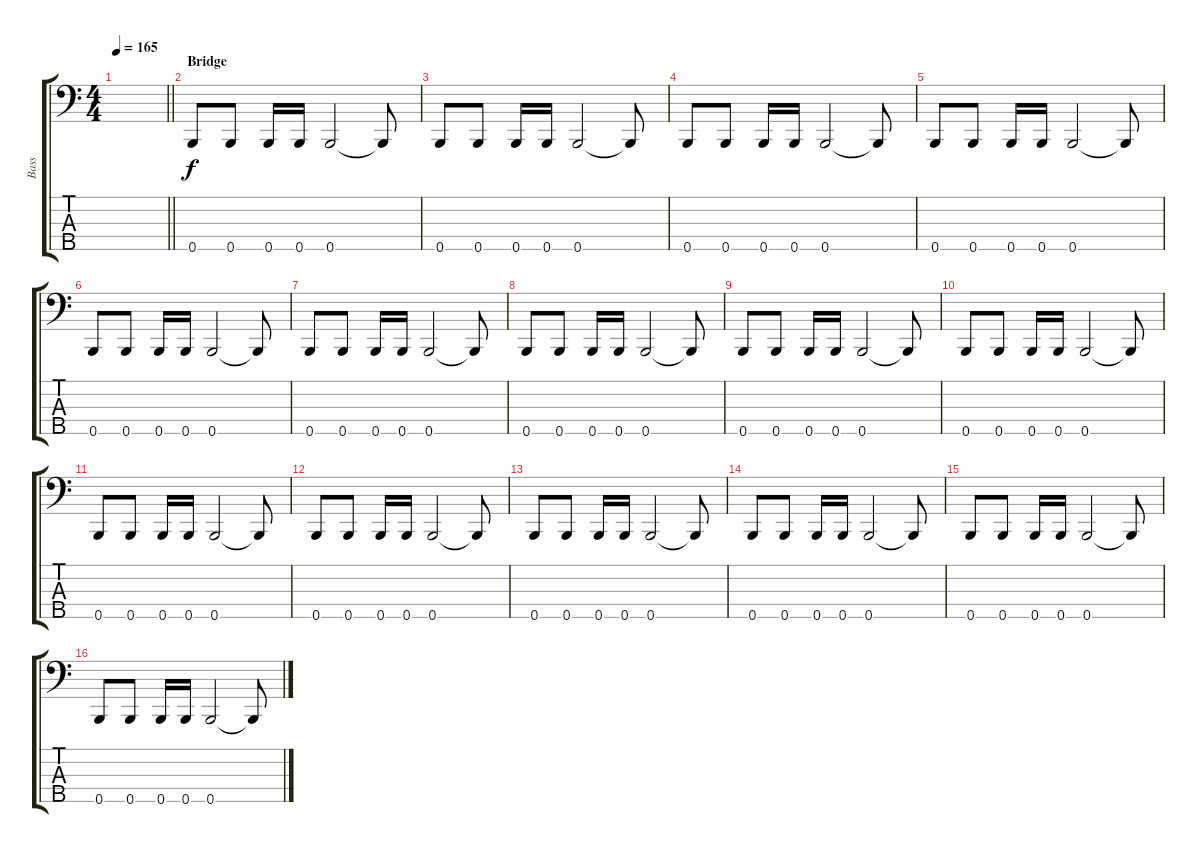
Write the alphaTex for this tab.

\track ("Bass" "Bass") {instrument electricbassfinger}
\staff {score tabs}
\tuning (G2 D2 A1 E1 B0) {hide}
\ts (4 4)
\tempo 165
\clef f4
\barLineRight lightlight
\ks c
|
\section ("" "Bridge")
0.5.8 0.5.8 0.5.16 0.5.16 0.5.2 0.5{t}.8 |
0.5.8 0.5.8 0.5.16 0.5.16 0.5.2 0.5{t}.8 |
0.5.8 0.5.8 0.5.16 0.5.16 0.5.2 0.5{t}.8 |
0.5.8 0.5.8 0.5.16 0.5.16 0.5.2 0.5{t}.8 |
0.5.8 0.5.8 0.5.16 0.5.16 0.5.2 0.5{t}.8 |
0.5.8 0.5.8 0.5.16 0.5.16 0.5.2 0.5{t}.8 |
0.5.8 0.5.8 0.5.16 0.5.16 0.5.2 0.5{t}.8 |
0.5.8 0.5.8 0.5.16 0.5.16 0.5.2 0.5{t}.8 |
0.5.8 0.5.8 0.5.16 0.5.16 0.5.2 0.5{t}.8 |
0.5.8 0.5.8 0.5.16 0.5.16 0.5.2 0.5{t}.8 |
0.5.8 0.5.8 0.5.16 0.5.16 0.5.2 0.5{t}.8 |
0.5.8 0.5.8 0.5.16 0.5.16 0.5.2 0.5{t}.8 |
0.5.8 0.5.8 0.5.16 0.5.16 0.5.2 0.5{t}.8 |
0.5.8 0.5.8 0.5.16 0.5.16 0.5.2 0.5{t}.8 |
0.5.8 0.5.8 0.5.16 0.5.16 0.5.2 0.5{t}.8
